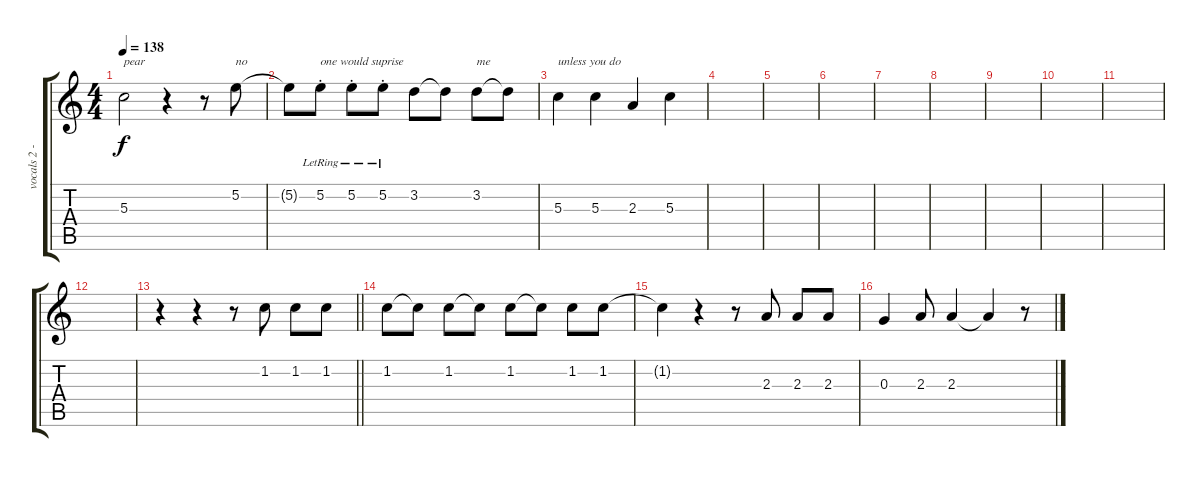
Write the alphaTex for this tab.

\track ("vocals 2 - female" "vocals 2 -") {instrument acousticguitarsteel}
\staff {score tabs}
\tuning (E4 B3 G3 D3 A2 E2) {hide}
\ts (4 4)
\tempo 138
\clef g2
\ks c
5.3.2{txt "pear" dy f} r.4 r.8 5.2.8{txt "no"} |
5.2{t}.8 5.2{st lr}.8{txt "one would suprise"} 5.2{st lr}.8 5.2{st lr}.8 3.2.8 3.2{t}.8 3.2.8{txt "me"} 3.2{t}.8 |
5.3.4{txt "unless you do"} 5.3.4 2.3.4 5.3.4 |
|
|
|
|
|
|
|
|
|
\barLineRight lightlight
r.4 r.4 r.8 1.2.8 1.2.8 1.2.8 |
1.2.8 1.2{t}.8 1.2.8 1.2{t}.8 1.2.8 1.2{t}.8 1.2.8 1.2.8 |
1.2{t}.4 r.4 r.8 2.3.8 2.3.8 2.3.8 |
0.3.4 2.3.8 2.3.4 2.3{t}.4 r.8
